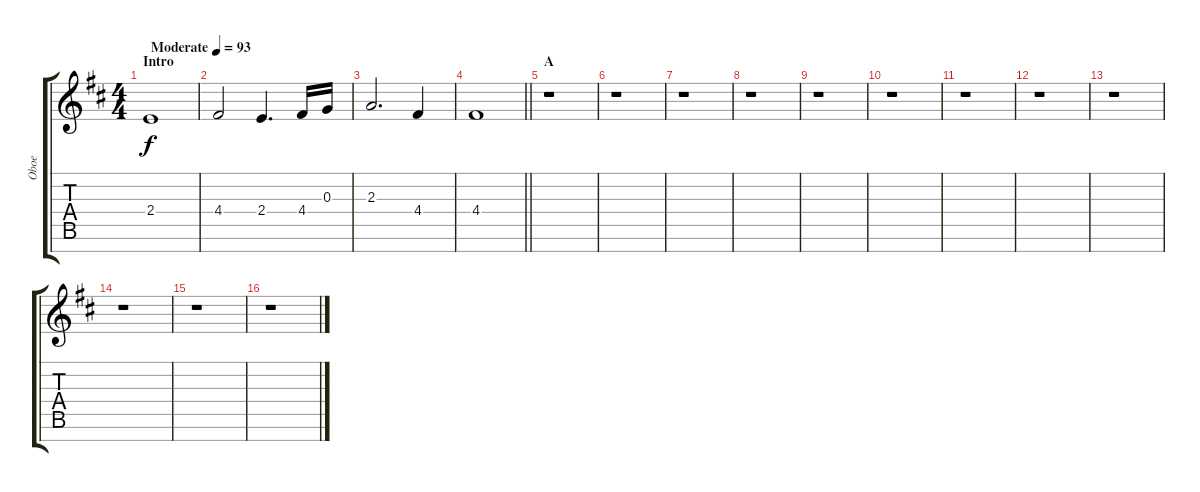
\track ("Oboe" "Oboe") {instrument oboe}
\staff {score tabs}
\tuning (E5 B4 G4 D4 A3 E3 B2) {hide}
\ts (4 4)
\section ("" "Intro")
\tempo (93 "Moderate")
\clef g2
\ks d
2.4.1{dy f instrument oboe} |
4.4.2 2.4.4{d} 4.4.16 0.3.16 |
2.3.2{d} 4.4.4 |
\barLineRight lightlight
4.4.1 |
\section ("" "A")
r.1 |
r.1 |
r.1 |
r.1 |
r.1 |
r.1 |
r.1 |
r.1 |
r.1 |
r.1 |
r.1 |
r.1
